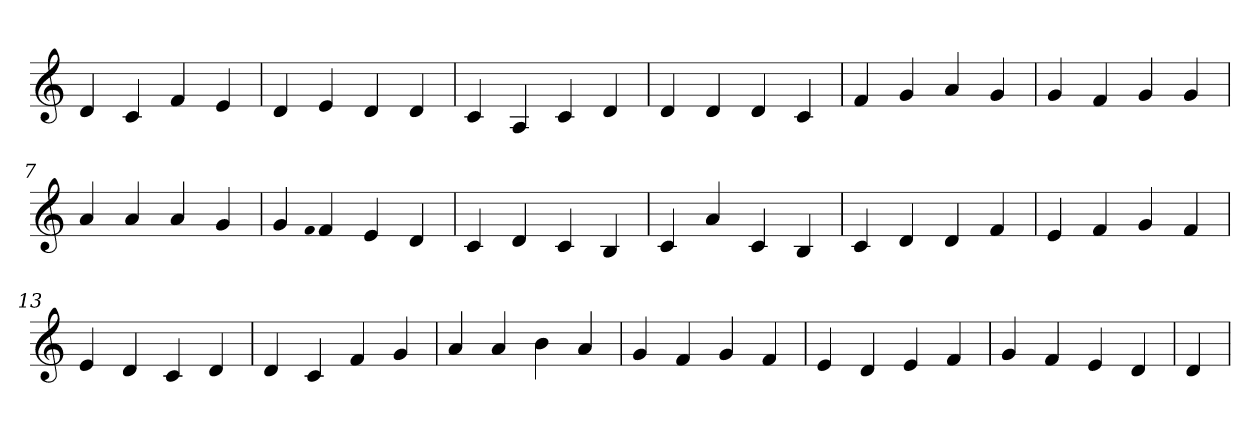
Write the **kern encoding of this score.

**kern
*part1
*staff1
*clefG2
=1
4d
4c
4f
4e
=2
4d
4e
4d
4d
=3
4c
4A
4c
4d
=4
4d
4d
4d
4c
=5
4f
4g
4a
4g
=6
4g
4f
4g
4g
=7
4a
4a
4a
4g
=8
4g
qqf
4f
4e
4d
=9
4c
4d
4c
4B
=10
4c
4a
4c
4B
=11
4c
4d
4d
4f
=12
4e
4f
4g
4f
=13
4e
4d
4c
4d
=14
4d
4c
4f
4g
=15
4a
4a
4b
4a
=16
4g
4f
4g
4f
=17
4e
4d
4e
4f
=18
4g
4f
4e
4d
=19
4d
=
*-
